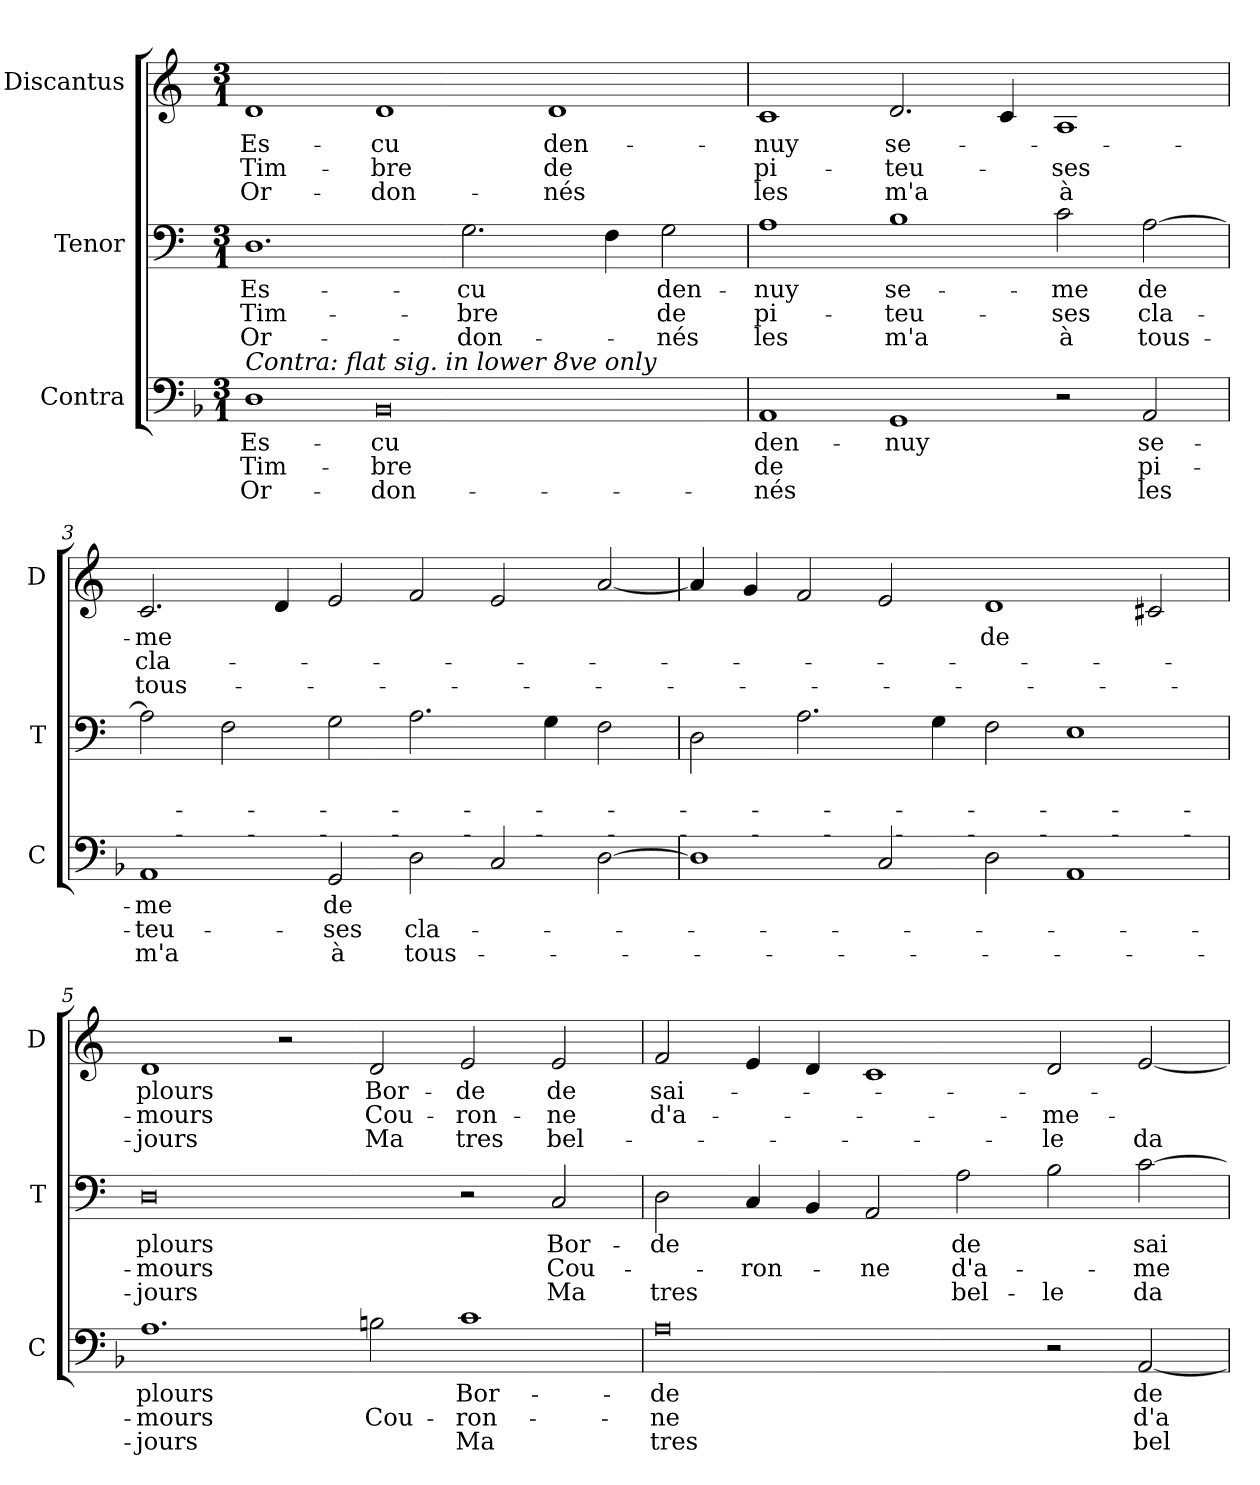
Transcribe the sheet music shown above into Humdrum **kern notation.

**kern	**text	**text	**text	**kern	**text	**text	**text	**kern	**text	**text	**text
*part3	*part3	*part3	*part3	*part2	*part2	*part2	*part2	*part1	*part1	*part1	*part1
*staff3	*staff3	*staff3	*staff3	*staff2	*staff2	*staff2	*staff2	*staff1	*staff1	*staff1	*staff1
*I"Contra	*	*	*	*I"Tenor	*	*	*	*I"Discantus	*	*	*
*I'C	*	*	*	*I'T	*	*	*	*I'D	*	*	*
*clefF4	*	*	*	*clefF4	*	*	*	*clefG2	*	*	*
*k[b-]	*	*	*	*k[]	*	*	*	*k[]	*	*	*
*M3/1	*	*	*	*M3/1	*	*	*	*M3/1	*	*	*
=1	=1	=1	=1	=1	=1	=1	=1	=1	=1	=1	=1
!LO:TX:a:i:t=Contra&colon; flat sig. in lower 8ve only	!	!	!	!	!	!	!	!	!	!	!
1D	Es-	Tim-	Or-	1.D	Es-	Tim-	Or-	1d	Es-	Tim-	Or-
0BB-	-cu	-bre	-don-	.	.	.	.	1d	-cu	-bre	-don-
.	.	.	.	2.G	-cu	-bre	-don-	.	.	.	.
.	.	.	.	.	.	.	.	1d	den-	de	-nés
.	.	.	.	4F	.	.	.	.	.	.	.
.	.	.	.	2G	den-	de	-nés	.	.	.	.
=2	=2	=2	=2	=2	=2	=2	=2	=2	=2	=2	=2
1AA	den-	de	-nés	1A	-nuy	pi-	les	1c	-nuy	pi-	les
1GG	-nuy	.	.	1B	se-	-teu-	m'a	2.d	se-	-teu-	m'a
.	.	.	.	.	.	.	.	4c	.	.	.
2r	.	.	.	2c	-me	-ses	à	1A	.	-ses	à
2AA	se-	pi-	les	[2A	de	cla-	tous-	.	.	.	.
=3	=3	=3	=3	=3	=3	=3	=3	=3	=3	=3	=3
1AA	-me	-teu-	m'a	2A]	.	.	.	2.c	-me	cla-	tous-
.	.	.	.	2F	.	.	.	.	.	.	.
.	.	.	.	.	.	.	.	4d	.	.	.
2GG	de	-ses	à	2G	.	.	.	2e	.	.	.
2D	.	cla-	tous-	2.A	.	.	.	2f	.	.	.
2C	.	.	.	.	.	.	.	2e	.	.	.
.	.	.	.	4G	.	.	.	.	.	.	.
[2D	.	.	.	2F	.	.	.	[2a	.	.	.
=4	=4	=4	=4	=4	=4	=4	=4	=4	=4	=4	=4
1D]	.	.	.	2D	.	.	.	4a]	.	.	.
.	.	.	.	.	.	.	.	4g	.	.	.
.	.	.	.	2.A	.	.	.	2f	.	.	.
2C	.	.	.	.	.	.	.	2e	.	.	.
.	.	.	.	4G	.	.	.	.	.	.	.
2D	.	.	.	2F	.	.	.	1d	de	.	.
1AA	.	.	.	1E	.	.	.	.	.	.	.
.	.	.	.	.	.	.	.	2c#X	.	.	.
=5	=5	=5	=5	=5	=5	=5	=5	=5	=5	=5	=5
1.A	plours	-mours	-jours	0D	plours	-mours	-jours	1d	plours	-mours	-jours
.	.	.	.	.	.	.	.	2r	.	.	.
2Bn	.	Cou-	.	.	.	.	.	2d	Bor-	Cou-	Ma
1c	Bor-	-ron-	Ma	2r	.	.	.	2e	-de	-ron-	tres
.	.	.	.	2C	Bor-	Cou-	Ma	2e	de	-ne	bel-
=6	=6	=6	=6	=6	=6	=6	=6	=6	=6	=6	=6
0A	-de	-ne	tres	2D	-de	.	tres	2f	sai-	d'a-	.
.	.	.	.	4C	.	-ron-	.	4e	.	.	.
.	.	.	.	4BB	.	.	.	4d	.	.	.
.	.	.	.	2AA	.	-ne	.	1c	.	.	.
.	.	.	.	2A	de	d'a-	bel-	.	.	.	.
2r	.	.	.	2B	.	.	-le	2d	.	-me-	-le
[2AA	de	d'a-	bel-	[2c	sai-	-me-	da-	[2e	.	.	da-
=	=	=	=	=	=	=	=	=	=	=	=
*-	*-	*-	*-	*-	*-	*-	*-	*-	*-	*-	*-
